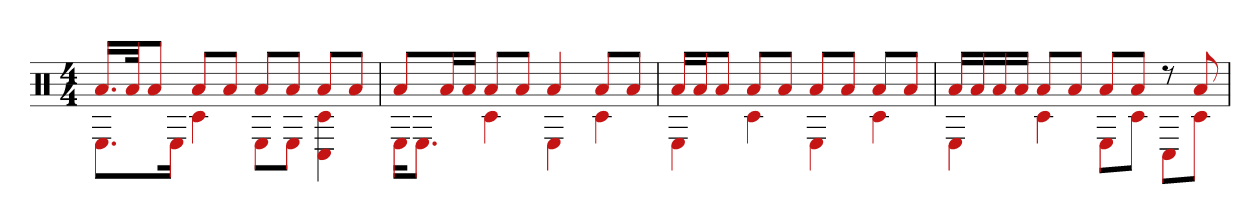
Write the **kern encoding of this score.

**kern
*part1
*staff1
*clefX
*k[]
*M4/4
=1
*^
16.aLL	8.EL
32aJk	.
8aJ	.
.	16EJk
8aL	4c#
8aJ	.
8aL	8EL
8aJ	8EJ
8aL	4C# 4c#
8aJ	.
=2	=2
8aL	16EKL
.	8.EJ
16aL	.
16aJJ	.
8aL	4c#
8aJ	.
4a	4E
8aL	4c#
8aJ	.
=3	=3
16aLL	4E
16aJ	.
8aJ	.
8aL	4c#
8aJ	.
8aL	4E
8aJ	.
8aL	4c#
8aJ	.
=4	=4
16aLL	4E
16a	.
16a	.
16aJJ	.
8aL	4c#
8aJ	.
8aL	8EL
8aJ	8c#J
8r	8C#L
8a	8c#J
*v	*v
=
*-
